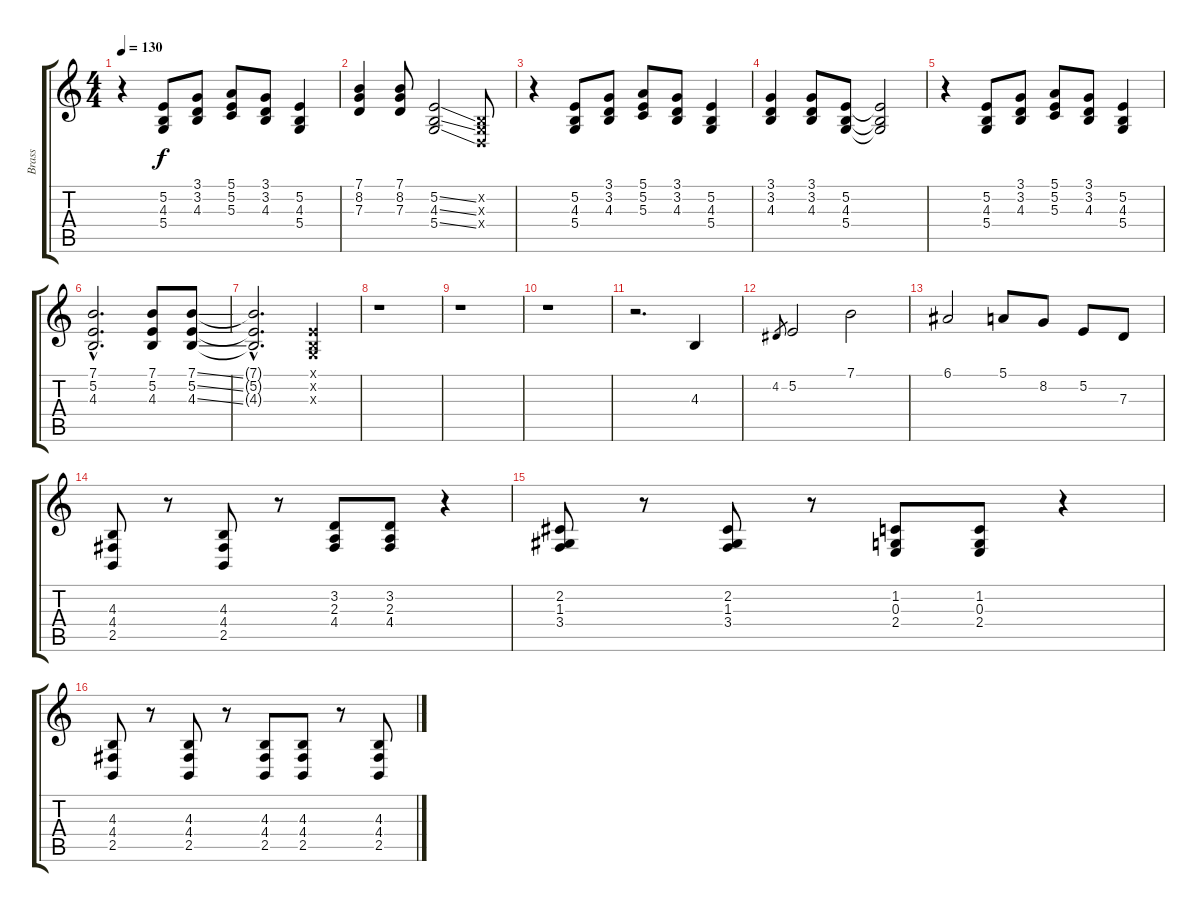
\track ("Brass" "Brass") {instrument brasssection}
\staff {score tabs}
\tuning (E4 B3 G3 D3 A2 E2) {hide}
\ts (4 4)
\tempo 130
\clef g2
\ks c
r.4{dy f} (5.2 4.3 5.4).8 (3.1 3.2 4.3).8 (5.1 5.2 5.3).8 (3.1 3.2 4.3).8 (5.2 4.3 5.4).4 |
(7.1 8.2 7.3).4 (7.1 8.2 7.3).8 (5.2{ss} 4.3{ss} 5.4{ss}).2 (0.2{x} 0.3{x} 0.4{x}).8 |
r.4 (5.2 4.3 5.4).8 (3.1 3.2 4.3).8 (5.1 5.2 5.3).8 (3.1 3.2 4.3).8 (5.2 4.3 5.4).4 |
(3.1 3.2 4.3).4 (3.1 3.2 4.3).8 (5.2 4.3 5.4).8 (5.2{t} 4.3{t} 5.4{t}).2 |
r.4 (5.2 4.3 5.4).8 (3.1 3.2 4.3).8 (5.1 5.2 5.3).8 (3.1 3.2 4.3).8 (5.2 4.3 5.4).4 |
(7.1{hac} 5.2{hac} 4.3{hac}).2{d} (7.1 5.2 4.3).8 (7.1{ss} 5.2{ss} 4.3{ss}).8 |
(7.1{hac t} 5.2{hac t} 4.3{hac t}).2{d} (0.1{x} 0.2{x} 0.3{x}).4 |
r.1 |
r.1 |
r.1 |
r.2{d} 4.3.4 |
4.2.8{gr} 5.2.2 7.1.2 |
6.1.2 5.1.8 8.2.8 5.2.8 7.3.8 |
(4.3 4.4 2.5).8 r.8 (4.3 4.4 2.5).8 r.8 (3.2 2.3 4.4).8 (3.2 2.3 4.4).8 r.4 |
(2.2 1.3 3.4).8 r.8 (2.2 1.3 3.4).8 r.8 (1.2 0.3 2.4).8 (1.2 0.3 2.4).8 r.4 |
(4.3 4.4 2.5).8 r.8 (4.3 4.4 2.5).8 r.8 (4.3 4.4 2.5).8 (4.3 4.4 2.5).8 r.8 (4.3 4.4 2.5).8
